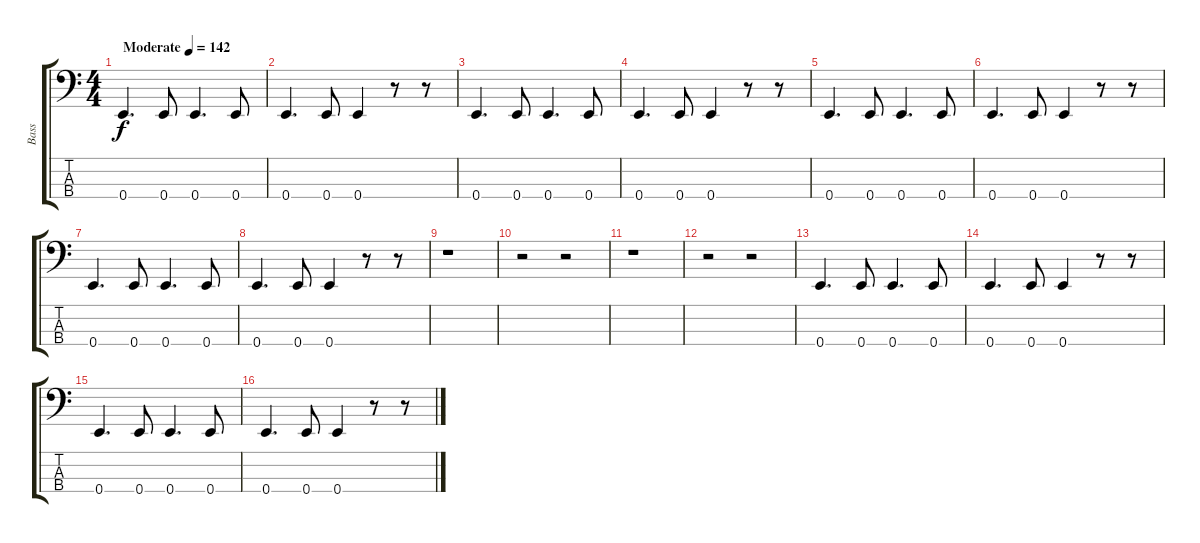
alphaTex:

\track ("Bass" "Bass") {instrument fretlessbass}
\staff {score tabs}
\tuning (G2 D2 A1 E1) {hide}
\ts (4 4)
\tempo (142 "Moderate")
\clef f4
\ks c
0.4.4{d dy f instrument fretlessbass} 0.4.8 0.4.4{d} 0.4.8 |
0.4.4{d} 0.4.8 0.4.4 r.8 r.8 |
0.4.4{d volume 16 balance 8} 0.4.8 0.4.4{d} 0.4.8 |
0.4.4{d} 0.4.8 0.4.4 r.8 r.8 |
0.4.4{d} 0.4.8 0.4.4{d} 0.4.8 |
0.4.4{d} 0.4.8 0.4.4 r.8 r.8 |
0.4.4{d} 0.4.8 0.4.4{d} 0.4.8 |
0.4.4{d} 0.4.8 0.4.4 r.8 r.8 |
r.1 |
r.2 r.2{volume 16 balance 8} |
r.1 |
r.2 r.2 |
0.4.4{d} 0.4.8 0.4.4{d} 0.4.8 |
0.4.4{d} 0.4.8 0.4.4 r.8 r.8 |
0.4.4{d} 0.4.8 0.4.4{d} 0.4.8 |
0.4.4{d} 0.4.8 0.4.4 r.8 r.8
